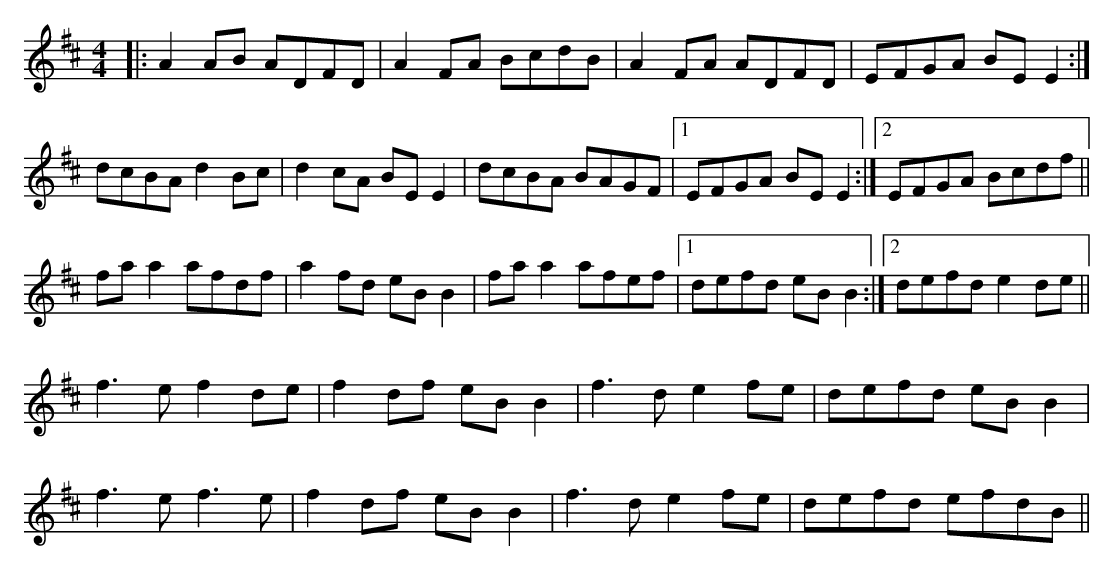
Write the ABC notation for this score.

X:1
M:4/4
K:D
|:A2 AB ADFD|A2 FA BcdB|A2 FA ADFD|EFGA BE E2:|
dcBA d2 Bc|d2 cA BE E2|dcBA BAGF|1 EFGA BE E2:|2 EFGA Bcdf||
fa a2 afdf|a2 fd eB B2|fa a2 afef|1 defd eB B2:|2 defd e2 de||
f3 e f2 de|f2 df eB B2|f3 d e2 fe|defd eB B2|
f3 e f3 e|f2 df eB B2|f3 d e2 fe|defd efdB||
